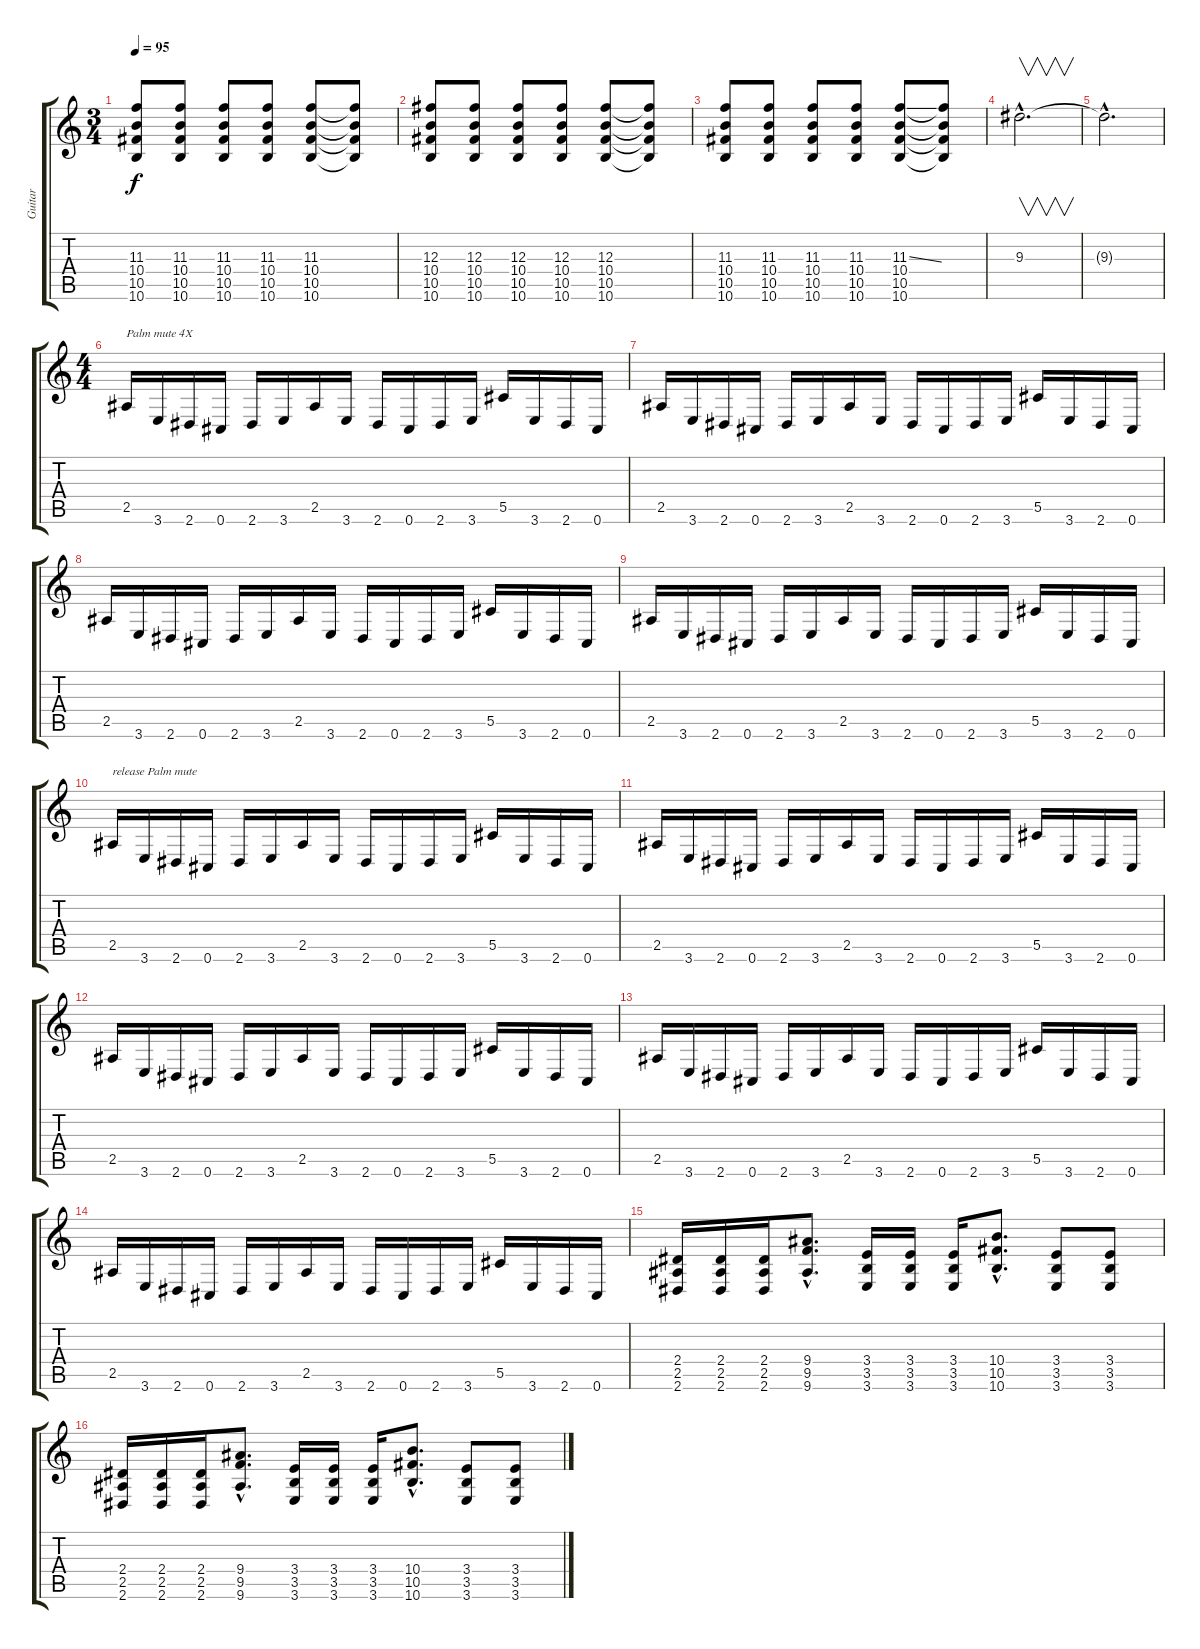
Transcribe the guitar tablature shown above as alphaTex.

\track ("Guitar" "Guitar") {instrument distortionguitar}
\staff {score tabs}
\tuning (Eb4 Bb3 Gb3 Db3 Ab2 Db2) {hide}
\ts (3 4)
\tempo 95
\clef g2
\ks c
(11.3 10.4 10.5 10.6).8{dy f} (11.3 10.4 10.5 10.6).8 (11.3 10.4 10.5 10.6).8 (11.3 10.4 10.5 10.6).8 (11.3 10.4 10.5 10.6).8 (11.3{t} 10.4{t} 10.5{t} 10.6{t}).8 |
(12.3 10.4 10.5 10.6).8 (12.3 10.4 10.5 10.6).8 (12.3 10.4 10.5 10.6).8 (12.3 10.4 10.5 10.6).8 (12.3 10.4 10.5 10.6).8 (12.3{t} 10.4{t} 10.5{t} 10.6{t}).8 |
(11.3 10.4 10.5 10.6).8 (11.3 10.4 10.5 10.6).8 (11.3 10.4 10.5 10.6).8 (11.3 10.4 10.5 10.6).8 (11.3{ss} 10.4 10.5 10.6).8 (11.3{t} 10.4{t} 10.5{t} 10.6{t}).8 |
9.3{hac}.2{v d} |
9.3{hac t}.2{d} |
\ts (4 4)
2.5.16{txt "Palm mute 4X" instrument distortionguitar} 3.6.16{instrument electricguitarmuted} 2.6.16 0.6.16 2.6.16 3.6.16 2.5.16{instrument distortionguitar} 3.6.16{instrument electricguitarmuted} 2.6.16 0.6.16 2.6.16 3.6.16 5.5.16{instrument distortionguitar} 3.6.16{instrument electricguitarmuted} 2.6.16 0.6.16 |
2.5.16{instrument distortionguitar} 3.6.16{instrument electricguitarmuted} 2.6.16 0.6.16 2.6.16 3.6.16 2.5.16{instrument distortionguitar} 3.6.16{instrument electricguitarmuted} 2.6.16 0.6.16 2.6.16 3.6.16 5.5.16{instrument distortionguitar} 3.6.16{instrument electricguitarmuted} 2.6.16 0.6.16 |
2.5.16{instrument distortionguitar} 3.6.16{instrument electricguitarmuted} 2.6.16 0.6.16 2.6.16 3.6.16 2.5.16{instrument distortionguitar} 3.6.16{instrument electricguitarmuted} 2.6.16 0.6.16 2.6.16 3.6.16 5.5.16{instrument distortionguitar} 3.6.16{instrument electricguitarmuted} 2.6.16 0.6.16 |
2.5.16{instrument distortionguitar} 3.6.16{instrument electricguitarmuted} 2.6.16 0.6.16 2.6.16 3.6.16 2.5.16{instrument distortionguitar} 3.6.16{instrument electricguitarmuted} 2.6.16 0.6.16 2.6.16 3.6.16 5.5.16{instrument distortionguitar} 3.6.16{instrument electricguitarmuted} 2.6.16 0.6.16 |
2.5.16{txt "release Palm mute" instrument distortionguitar} 3.6.16 2.6.16 0.6.16 2.6.16 3.6.16 2.5.16 3.6.16 2.6.16 0.6.16 2.6.16 3.6.16 5.5.16 3.6.16 2.6.16 0.6.16 |
2.5.16 3.6.16 2.6.16 0.6.16 2.6.16 3.6.16 2.5.16 3.6.16 2.6.16 0.6.16 2.6.16 3.6.16 5.5.16 3.6.16 2.6.16 0.6.16 |
2.5.16 3.6.16 2.6.16 0.6.16 2.6.16 3.6.16 2.5.16 3.6.16 2.6.16 0.6.16 2.6.16 3.6.16 5.5.16 3.6.16 2.6.16 0.6.16 |
2.5.16 3.6.16 2.6.16 0.6.16 2.6.16 3.6.16 2.5.16 3.6.16 2.6.16 0.6.16 2.6.16 3.6.16 5.5.16 3.6.16 2.6.16 0.6.16 |
2.5.16 3.6.16 2.6.16 0.6.16 2.6.16 3.6.16 2.5.16 3.6.16 2.6.16 0.6.16 2.6.16 3.6.16 5.5.16 3.6.16 2.6.16 0.6.16 |
(2.4 2.5 2.6).16 (2.4 2.5 2.6).16 (2.4 2.5 2.6).16 (9.4{hac} 9.5{hac} 9.6{hac}).8{d} (3.4 3.5 3.6).16 (3.4 3.5 3.6).16 (3.4 3.5 3.6).16 (10.4{hac} 10.5{hac} 10.6{hac}).8{d} (3.4 3.5 3.6).8 (3.4 3.5 3.6).8 |
(2.4 2.5 2.6).16 (2.4 2.5 2.6).16 (2.4 2.5 2.6).16 (9.4{hac} 9.5{hac} 9.6{hac}).8{d} (3.4 3.5 3.6).16 (3.4 3.5 3.6).16 (3.4 3.5 3.6).16 (10.4{hac} 10.5{hac} 10.6{hac}).8{d} (3.4 3.5 3.6).8 (3.4 3.5 3.6).8
